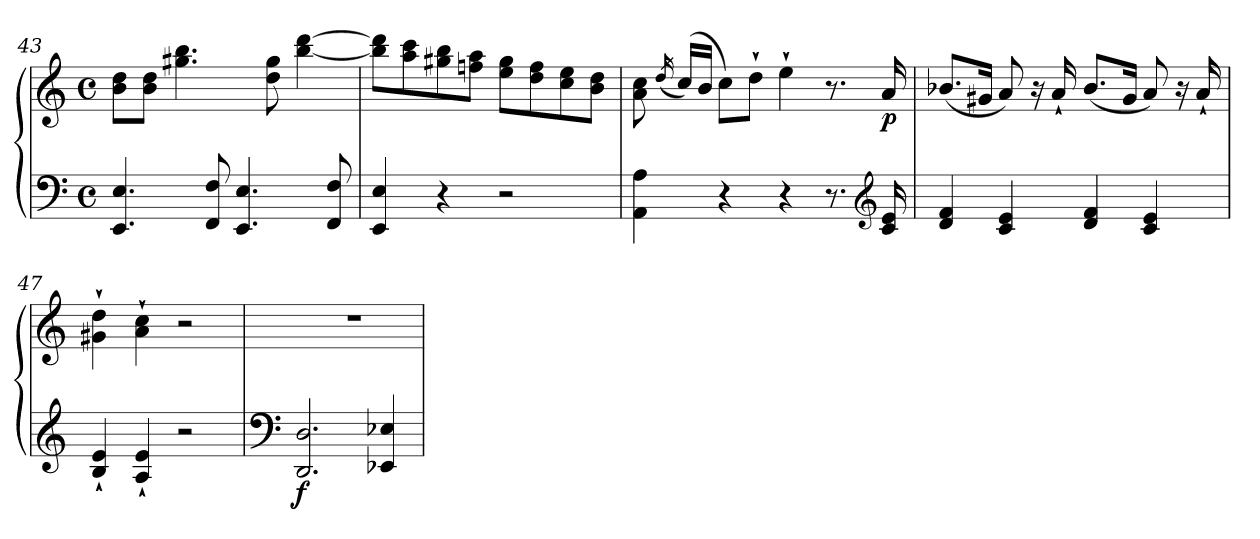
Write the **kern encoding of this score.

**kern	**kern	**dynam
*part1	*part1	*part1
*staff2	*staff1	*staff1/2
!!LO:LB:g=z
*clefF4	*clefG2	*
*k[]	*k[]	*
*C:	*C:	*
*M4/4	*M4/4	*
*met(c)	*met(c)	*
=43	=43	=43
4.EE/ 4.E/	8b\ 8dd\L	.
.	8b\ 8dd\J	.
.	4.gg#X\ 4.bb\	.
8FF/ 8F/	.	.
4.EE/ 4.E/	.	.
.	8dd\ 8gg#\	.
.	[4bb\ [4ddd\	.
8FF/ 8F/	.	.
=44	=44	=44
4EE/ 4E/	8bb\] 8ddd\]L	.
.	8aa\ 8ccc\	.
4r	8gg#X\ 8bb\	.
.	8ffni\ 8aa\J	.
2r	8ee\ 8gg#\L	.
.	8dd\ 8ff\	.
.	8cc\ 8ee\	.
.	8b\ 8dd\J	.
=45	=45	=45
4AA\ 4A\	8a\ 8cc\	.
.	(>16qdd/	.
.	(>16cc/LL)	.
.	16b/JJ	.
4r	8cc\L)	.
.	8dd`>\J	.
4r	4ee`>\	.
8.r	8.r	.
*clefG2	*	*
!	!	!LO:DY:b
16c/ 16e/	16a/	p
=46	=46	=46
4d/ 4f/	(<8.b-X/L	.
.	16g#X/Jk	.
4c/ 4e/	8a/)	.
.	16r	.
.	16a`</	.
4d/ 4f/	(<8.b-/L	.
.	16g#/Jk	.
4c/ 4e/	8a/)	.
.	16r	.
.	16a`</	.
!!LO:LB:g=z
=47	=47	=47
4B/`< 4e/`<	4g#X\`> 4dd\`>	.
4A/`< 4e/`<	4a\`> 4cc\`>	.
2r	2r	.
=48	=48	=48
*clefF4	*	*
!	!	!LO:DY:b=2
2.DD/ 2.D/	1r	f
4EE-X/ 4E-X/	.	.
=	=	=
*-	*-	*-
